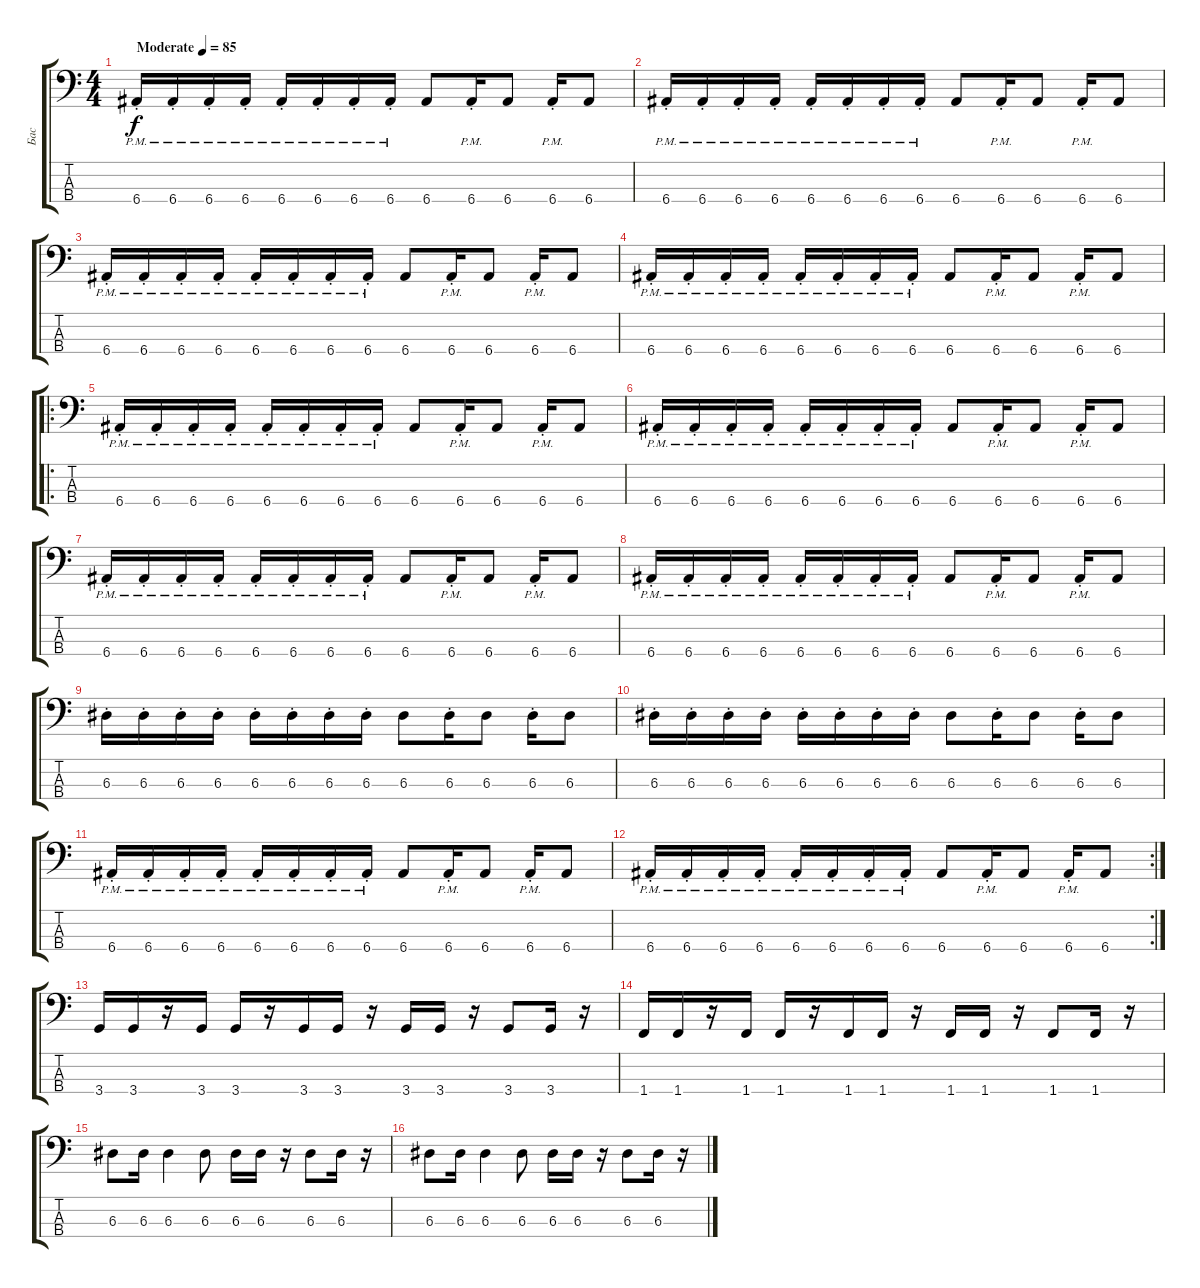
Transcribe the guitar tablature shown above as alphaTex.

\track ("Бас" "Бас") {instrument synthbass1}
\staff {score tabs}
\tuning (G2 D2 A1 E1) {hide}
\ts (4 4)
\tempo (85 "Moderate")
\clef f4
\ks c
6.4{pm st}.16{dy f instrument synthbass1} 6.4{pm st}.16 6.4{pm st}.16 6.4{pm st}.16 6.4{pm st}.16 6.4{pm st}.16 6.4{pm st}.16 6.4{pm st}.16 6.4.8 6.4{pm st}.16 6.4.8 6.4{pm st}.16 6.4.8 |
6.4{pm st}.16 6.4{pm st}.16 6.4{pm st}.16 6.4{pm st}.16 6.4{pm st}.16 6.4{pm st}.16 6.4{pm st}.16 6.4{pm st}.16 6.4.8 6.4{pm st}.16 6.4.8 6.4{pm st}.16 6.4.8 |
6.4{pm st}.16 6.4{pm st}.16 6.4{pm st}.16 6.4{pm st}.16 6.4{pm st}.16 6.4{pm st}.16 6.4{pm st}.16 6.4{pm st}.16 6.4.8 6.4{pm st}.16 6.4.8 6.4{pm st}.16 6.4.8 |
6.4{pm st}.16 6.4{pm st}.16 6.4{pm st}.16 6.4{pm st}.16 6.4{pm st}.16 6.4{pm st}.16 6.4{pm st}.16 6.4{pm st}.16 6.4.8 6.4{pm st}.16 6.4.8 6.4{pm st}.16 6.4.8 |
\ro
6.4{pm st}.16 6.4{pm st}.16 6.4{pm st}.16 6.4{pm st}.16 6.4{pm st}.16 6.4{pm st}.16 6.4{pm st}.16 6.4{pm st}.16 6.4.8 6.4{pm st}.16 6.4.8 6.4{pm st}.16 6.4.8 |
6.4{pm st}.16 6.4{pm st}.16 6.4{pm st}.16 6.4{pm st}.16 6.4{pm st}.16 6.4{pm st}.16 6.4{pm st}.16 6.4{pm st}.16 6.4.8 6.4{pm st}.16 6.4.8 6.4{pm st}.16 6.4.8 |
6.4{pm st}.16 6.4{pm st}.16 6.4{pm st}.16 6.4{pm st}.16 6.4{pm st}.16 6.4{pm st}.16 6.4{pm st}.16 6.4{pm st}.16 6.4.8 6.4{pm st}.16 6.4.8 6.4{pm st}.16 6.4.8 |
6.4{pm st}.16 6.4{pm st}.16 6.4{pm st}.16 6.4{pm st}.16 6.4{pm st}.16 6.4{pm st}.16 6.4{pm st}.16 6.4{pm st}.16 6.4.8 6.4{pm st}.16 6.4.8 6.4{pm st}.16 6.4.8 |
6.3{st}.16 6.3{st}.16 6.3{st}.16 6.3{st}.16 6.3{st}.16 6.3{st}.16 6.3{st}.16 6.3{st}.16 6.3.8 6.3{st}.16 6.3.8 6.3{st}.16 6.3.8 |
6.3{st}.16 6.3{st}.16 6.3{st}.16 6.3{st}.16 6.3{st}.16 6.3{st}.16 6.3{st}.16 6.3{st}.16 6.3.8 6.3{st}.16 6.3.8 6.3{st}.16 6.3.8 |
6.4{pm st}.16 6.4{pm st}.16 6.4{pm st}.16 6.4{pm st}.16 6.4{pm st}.16 6.4{pm st}.16 6.4{pm st}.16 6.4{pm st}.16 6.4.8 6.4{pm st}.16 6.4.8 6.4{pm st}.16 6.4.8 |
\rc 2
6.4{pm st}.16 6.4{pm st}.16 6.4{pm st}.16 6.4{pm st}.16 6.4{pm st}.16 6.4{pm st}.16 6.4{pm st}.16 6.4{pm st}.16 6.4.8 6.4{pm st}.16 6.4.8 6.4{pm st}.16 6.4.8 |
3.4.16 3.4.16 r.16 3.4.16 3.4.16 r.16 3.4.16 3.4.16 r.16 3.4.16 3.4.16 r.16 3.4.8 3.4.16 r.16 |
1.4.16 1.4.16 r.16 1.4.16 1.4.16 r.16 1.4.16 1.4.16 r.16 1.4.16 1.4.16 r.16 1.4.8 1.4.16 r.16 |
6.3.8 6.3.16 6.3.4 6.3.8 6.3.16 6.3.16 r.16 6.3.8 6.3.16 r.16 |
6.3.8 6.3.16 6.3.4 6.3.8 6.3.16 6.3.16 r.16 6.3.8 6.3.16 r.16
